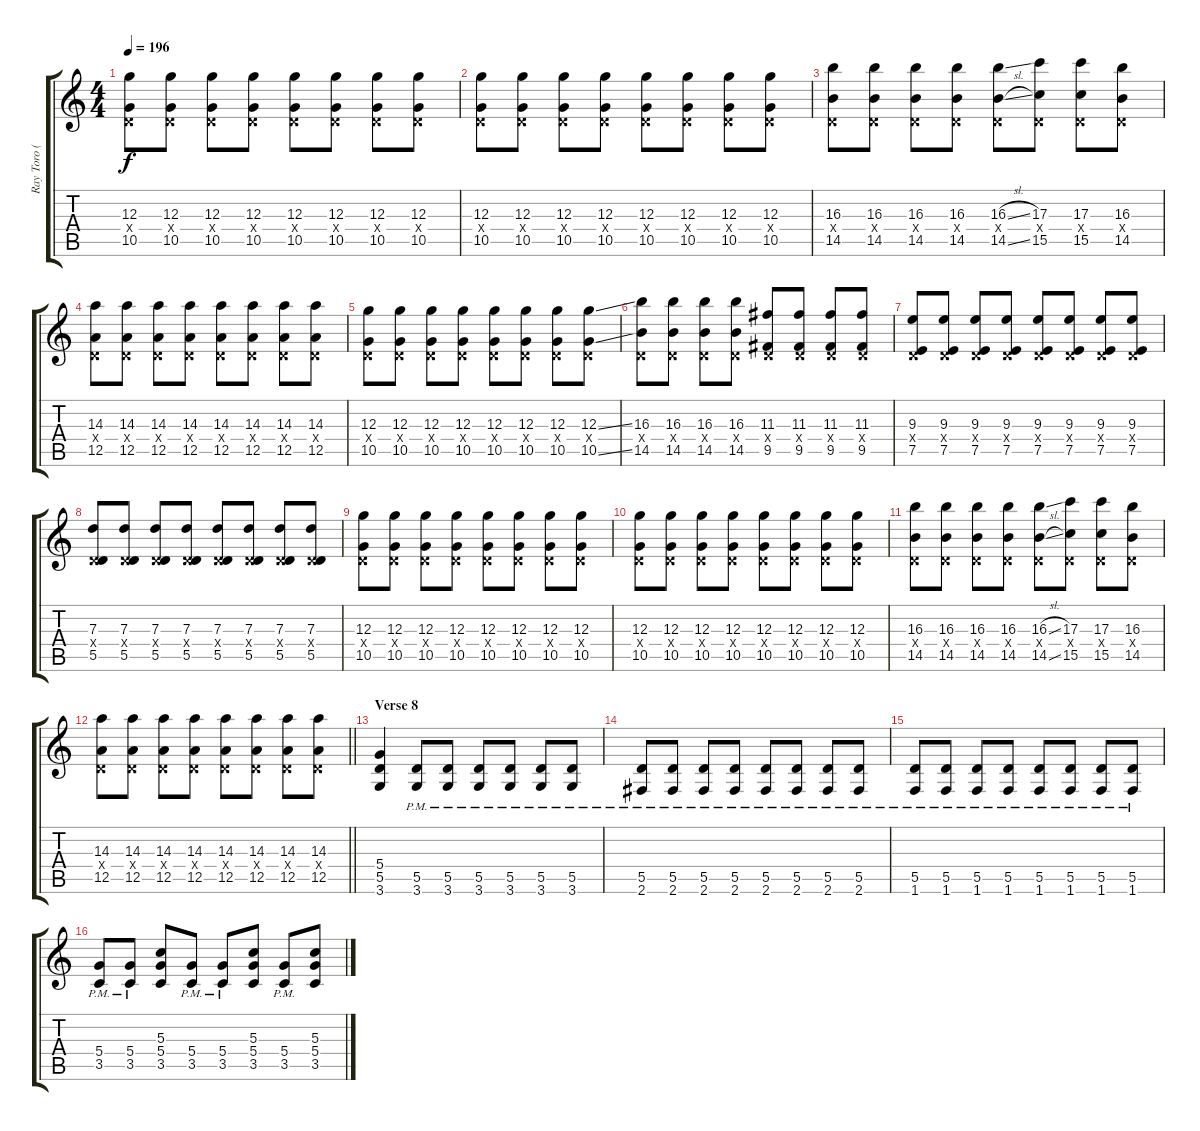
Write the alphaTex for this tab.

\track ("Ray Toro (lead guitar)" "Ray Toro (") {instrument electricguitarmuted}
\staff {score tabs}
\tuning (E4 B3 G3 D3 A2 E2) {hide}
\ts (4 4)
\tempo 196
\clef g2
\ks c
(12.3 0.4{x} 10.5).8{dy f} (12.3 0.4{x} 10.5).8 (12.3 0.4{x} 10.5).8 (12.3 0.4{x} 10.5).8 (12.3 0.4{x} 10.5).8 (12.3 0.4{x} 10.5).8 (12.3 0.4{x} 10.5).8 (12.3 0.4{x} 10.5).8 |
(12.3 0.4{x} 10.5).8 (12.3 0.4{x} 10.5).8 (12.3 0.4{x} 10.5).8 (12.3 0.4{x} 10.5).8 (12.3 0.4{x} 10.5).8 (12.3 0.4{x} 10.5).8 (12.3 0.4{x} 10.5).8 (12.3 0.4{x} 10.5).8 |
(16.3 0.4{x} 14.5).8 (16.3 0.4{x} 14.5).8 (16.3 0.4{x} 14.5).8 (16.3 0.4{x} 14.5).8 (16.3{sl} 0.4{x} 14.5{sl}).8 (17.3 0.4{x} 15.5).8 (17.3 0.4{x} 15.5).8 (16.3 0.4{x} 14.5).8 |
(14.3 0.4{x} 12.5).8 (14.3 0.4{x} 12.5).8 (14.3 0.4{x} 12.5).8 (14.3 0.4{x} 12.5).8 (14.3 0.4{x} 12.5).8 (14.3 0.4{x} 12.5).8 (14.3 0.4{x} 12.5).8 (14.3 0.4{x} 12.5).8 |
(12.3 0.4{x} 10.5).8 (12.3 0.4{x} 10.5).8 (12.3 0.4{x} 10.5).8 (12.3 0.4{x} 10.5).8 (12.3 0.4{x} 10.5).8 (12.3 0.4{x} 10.5).8 (12.3 0.4{x} 10.5).8 (12.3{ss} 0.4{x} 10.5{ss}).8 |
(16.3 0.4{x} 14.5).8 (16.3 0.4{x} 14.5).8 (16.3 0.4{x} 14.5).8 (16.3 0.4{x} 14.5).8 (11.3 0.4{x} 9.5).8 (11.3 0.4{x} 9.5).8 (11.3 0.4{x} 9.5).8 (11.3 0.4{x} 9.5).8 |
(9.3 0.4{x} 7.5).8 (9.3 0.4{x} 7.5).8 (9.3 0.4{x} 7.5).8 (9.3 0.4{x} 7.5).8 (9.3 0.4{x} 7.5).8 (9.3 0.4{x} 7.5).8 (9.3 0.4{x} 7.5).8 (9.3 0.4{x} 7.5).8 |
(7.3 0.4{x} 5.5).8 (7.3 0.4{x} 5.5).8 (7.3 0.4{x} 5.5).8 (7.3 0.4{x} 5.5).8 (7.3 0.4{x} 5.5).8 (7.3 0.4{x} 5.5).8 (7.3 0.4{x} 5.5).8 (7.3 0.4{x} 5.5).8 |
(12.3 0.4{x} 10.5).8 (12.3 0.4{x} 10.5).8 (12.3 0.4{x} 10.5).8 (12.3 0.4{x} 10.5).8 (12.3 0.4{x} 10.5).8 (12.3 0.4{x} 10.5).8 (12.3 0.4{x} 10.5).8 (12.3 0.4{x} 10.5).8 |
(12.3 0.4{x} 10.5).8 (12.3 0.4{x} 10.5).8 (12.3 0.4{x} 10.5).8 (12.3 0.4{x} 10.5).8 (12.3 0.4{x} 10.5).8 (12.3 0.4{x} 10.5).8 (12.3 0.4{x} 10.5).8 (12.3 0.4{x} 10.5).8 |
(16.3 0.4{x} 14.5).8 (16.3 0.4{x} 14.5).8 (16.3 0.4{x} 14.5).8 (16.3 0.4{x} 14.5).8 (16.3{sl} 0.4{x} 14.5{sl}).8 (17.3 0.4{x} 15.5).8 (17.3 0.4{x} 15.5).8 (16.3 0.4{x} 14.5).8 |
\barLineRight lightlight
(14.3 0.4{x} 12.5).8 (14.3 0.4{x} 12.5).8 (14.3 0.4{x} 12.5).8 (14.3 0.4{x} 12.5).8 (14.3 0.4{x} 12.5).8 (14.3 0.4{x} 12.5).8 (14.3 0.4{x} 12.5).8 (14.3 0.4{x} 12.5).8 |
\section ("" "Verse 8")
(5.4 5.5 3.6).4 (5.5{pm} 3.6{pm}).8 (5.5{pm} 3.6{pm}).8 (5.5{pm} 3.6{pm}).8 (5.5{pm} 3.6{pm}).8 (5.5{pm} 3.6{pm}).8 (5.5{pm} 3.6{pm}).8 |
(5.5{pm} 2.6{pm}).8 (5.5{pm} 2.6{pm}).8 (5.5{pm} 2.6{pm}).8 (5.5{pm} 2.6{pm}).8 (5.5{pm} 2.6{pm}).8 (5.5{pm} 2.6{pm}).8 (5.5{pm} 2.6{pm}).8 (5.5{pm} 2.6{pm}).8 |
(5.5{pm} 1.6{pm}).8 (5.5{pm} 1.6{pm}).8 (5.5{pm} 1.6{pm}).8 (5.5{pm} 1.6{pm}).8 (5.5{pm} 1.6{pm}).8 (5.5{pm} 1.6{pm}).8 (5.5{pm} 1.6{pm}).8 (5.5{pm} 1.6{pm}).8 |
(5.4{pm} 3.5{pm}).8 (5.4{pm} 3.5{pm}).8 (5.3 5.4 3.5).8 (5.4{pm} 3.5{pm}).8 (5.4{pm} 3.5{pm}).8 (5.3 5.4 3.5).8 (5.4{pm} 3.5{pm}).8 (5.3 5.4 3.5).8
